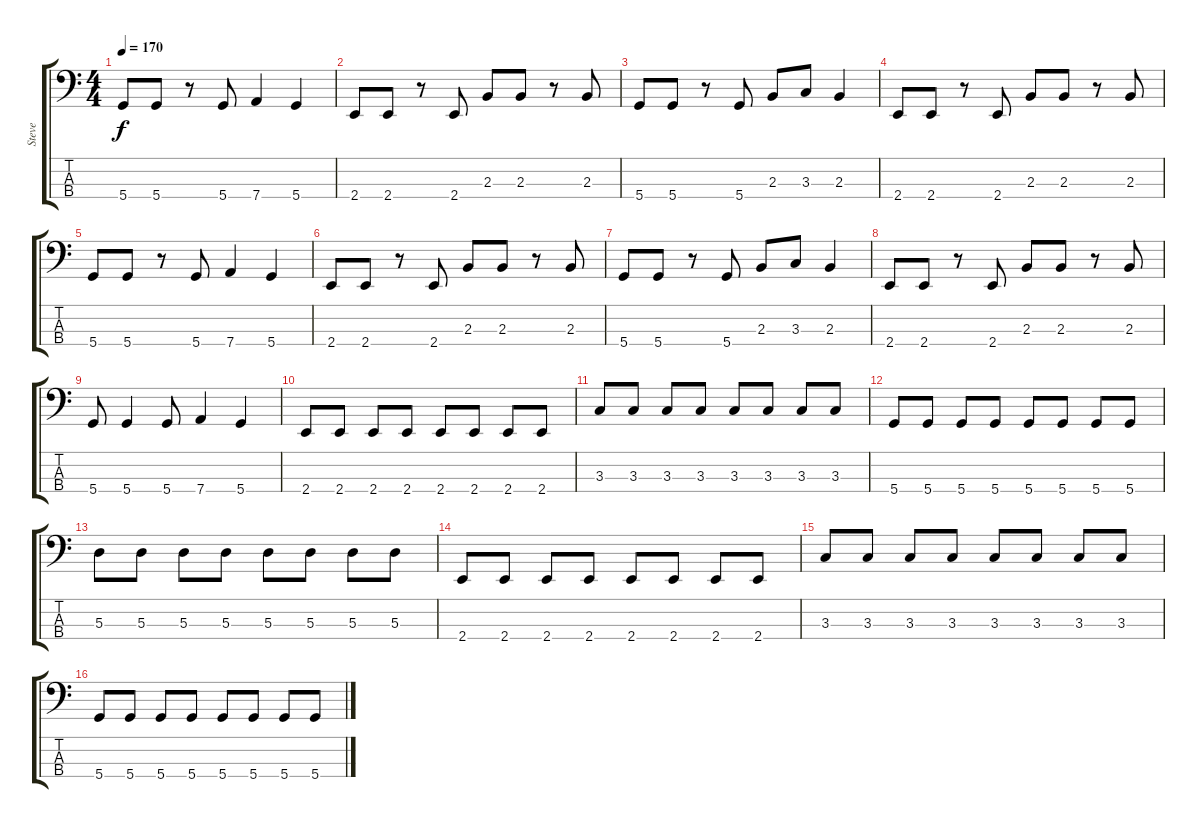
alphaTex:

\track ("Steve" "Steve") {instrument electricbasspick}
\staff {score tabs}
\tuning (G2 D2 A1 D1) {hide}
\ts (4 4)
\tempo 170
\clef f4
\ks c
5.4.8{dy f} 5.4.8 r.8 5.4.8 7.4.4 5.4.4 |
2.4.8 2.4.8 r.8 2.4.8 2.3.8 2.3.8 r.8 2.3.8 |
5.4.8 5.4.8 r.8 5.4.8 2.3.8 3.3.8 2.3.4 |
2.4.8 2.4.8 r.8 2.4.8 2.3.8 2.3.8 r.8 2.3.8 |
5.4.8 5.4.8 r.8 5.4.8 7.4.4 5.4.4 |
2.4.8 2.4.8 r.8 2.4.8 2.3.8 2.3.8 r.8 2.3.8 |
5.4.8 5.4.8 r.8 5.4.8 2.3.8 3.3.8 2.3.4 |
2.4.8 2.4.8 r.8 2.4.8 2.3.8 2.3.8 r.8 2.3.8 |
5.4.8 5.4.4 5.4.8 7.4.4 5.4.4 |
2.4.8 2.4.8 2.4.8 2.4.8 2.4.8 2.4.8 2.4.8 2.4.8 |
3.3.8 3.3.8 3.3.8 3.3.8 3.3.8 3.3.8 3.3.8 3.3.8 |
5.4.8 5.4.8 5.4.8 5.4.8 5.4.8 5.4.8 5.4.8 5.4.8 |
5.3.8 5.3.8 5.3.8 5.3.8 5.3.8 5.3.8 5.3.8 5.3.8 |
2.4.8 2.4.8 2.4.8 2.4.8 2.4.8 2.4.8 2.4.8 2.4.8 |
3.3.8 3.3.8 3.3.8 3.3.8 3.3.8 3.3.8 3.3.8 3.3.8 |
5.4.8 5.4.8 5.4.8 5.4.8 5.4.8 5.4.8 5.4.8 5.4.8
